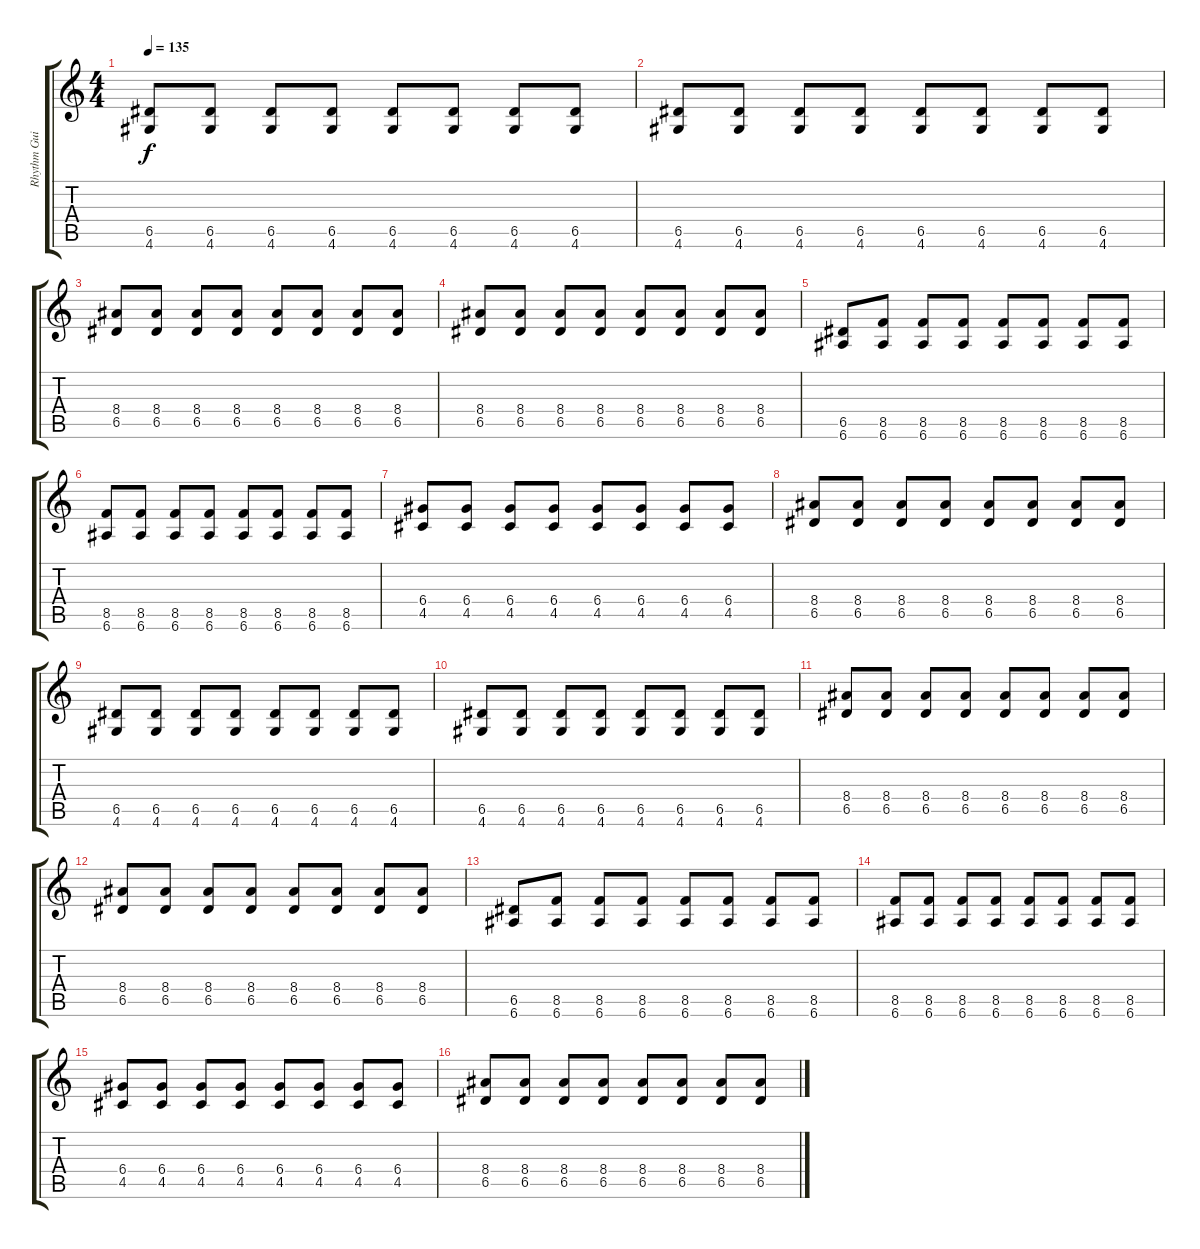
\track ("Rhythm Guitar" "Rhythm Gui") {instrument distortionguitar}
\staff {score tabs}
\tuning (E4 B3 G3 D3 A2 E2) {hide}
\ts (4 4)
\tempo 135
\clef g2
\ks c
(6.5 4.6).8{dy f} (6.5 4.6).8 (6.5 4.6).8 (6.5 4.6).8 (6.5 4.6).8 (6.5 4.6).8 (6.5 4.6).8 (6.5 4.6).8 |
(6.5 4.6).8 (6.5 4.6).8 (6.5 4.6).8 (6.5 4.6).8 (6.5 4.6).8 (6.5 4.6).8 (6.5 4.6).8 (6.5 4.6).8 |
(8.4 6.5).8 (8.4 6.5).8 (8.4 6.5).8 (8.4 6.5).8 (8.4 6.5).8 (8.4 6.5).8 (8.4 6.5).8 (8.4 6.5).8 |
(8.4 6.5).8 (8.4 6.5).8 (8.4 6.5).8 (8.4 6.5).8 (8.4 6.5).8 (8.4 6.5).8 (8.4 6.5).8 (8.4 6.5).8 |
(6.5 6.6).8 (8.5 6.6).8 (8.5 6.6).8 (8.5 6.6).8 (8.5 6.6).8 (8.5 6.6).8 (8.5 6.6).8 (8.5 6.6).8 |
(8.5 6.6).8 (8.5 6.6).8 (8.5 6.6).8 (8.5 6.6).8 (8.5 6.6).8 (8.5 6.6).8 (8.5 6.6).8 (8.5 6.6).8 |
(6.4 4.5).8 (6.4 4.5).8 (6.4 4.5).8 (6.4 4.5).8 (6.4 4.5).8 (6.4 4.5).8 (6.4 4.5).8 (6.4 4.5).8 |
(8.4 6.5).8 (8.4 6.5).8 (8.4 6.5).8 (8.4 6.5).8 (8.4 6.5).8 (8.4 6.5).8 (8.4 6.5).8 (8.4 6.5).8 |
(6.5 4.6).8 (6.5 4.6).8 (6.5 4.6).8 (6.5 4.6).8 (6.5 4.6).8 (6.5 4.6).8 (6.5 4.6).8 (6.5 4.6).8 |
(6.5 4.6).8 (6.5 4.6).8 (6.5 4.6).8 (6.5 4.6).8 (6.5 4.6).8 (6.5 4.6).8 (6.5 4.6).8 (6.5 4.6).8 |
(8.4 6.5).8 (8.4 6.5).8 (8.4 6.5).8 (8.4 6.5).8 (8.4 6.5).8 (8.4 6.5).8 (8.4 6.5).8 (8.4 6.5).8 |
(8.4 6.5).8 (8.4 6.5).8 (8.4 6.5).8 (8.4 6.5).8 (8.4 6.5).8 (8.4 6.5).8 (8.4 6.5).8 (8.4 6.5).8 |
(6.5 6.6).8 (8.5 6.6).8 (8.5 6.6).8 (8.5 6.6).8 (8.5 6.6).8 (8.5 6.6).8 (8.5 6.6).8 (8.5 6.6).8 |
(8.5 6.6).8 (8.5 6.6).8 (8.5 6.6).8 (8.5 6.6).8 (8.5 6.6).8 (8.5 6.6).8 (8.5 6.6).8 (8.5 6.6).8 |
(6.4 4.5).8 (6.4 4.5).8 (6.4 4.5).8 (6.4 4.5).8 (6.4 4.5).8 (6.4 4.5).8 (6.4 4.5).8 (6.4 4.5).8 |
(8.4 6.5).8 (8.4 6.5).8 (8.4 6.5).8 (8.4 6.5).8 (8.4 6.5).8 (8.4 6.5).8 (8.4 6.5).8 (8.4 6.5).8
